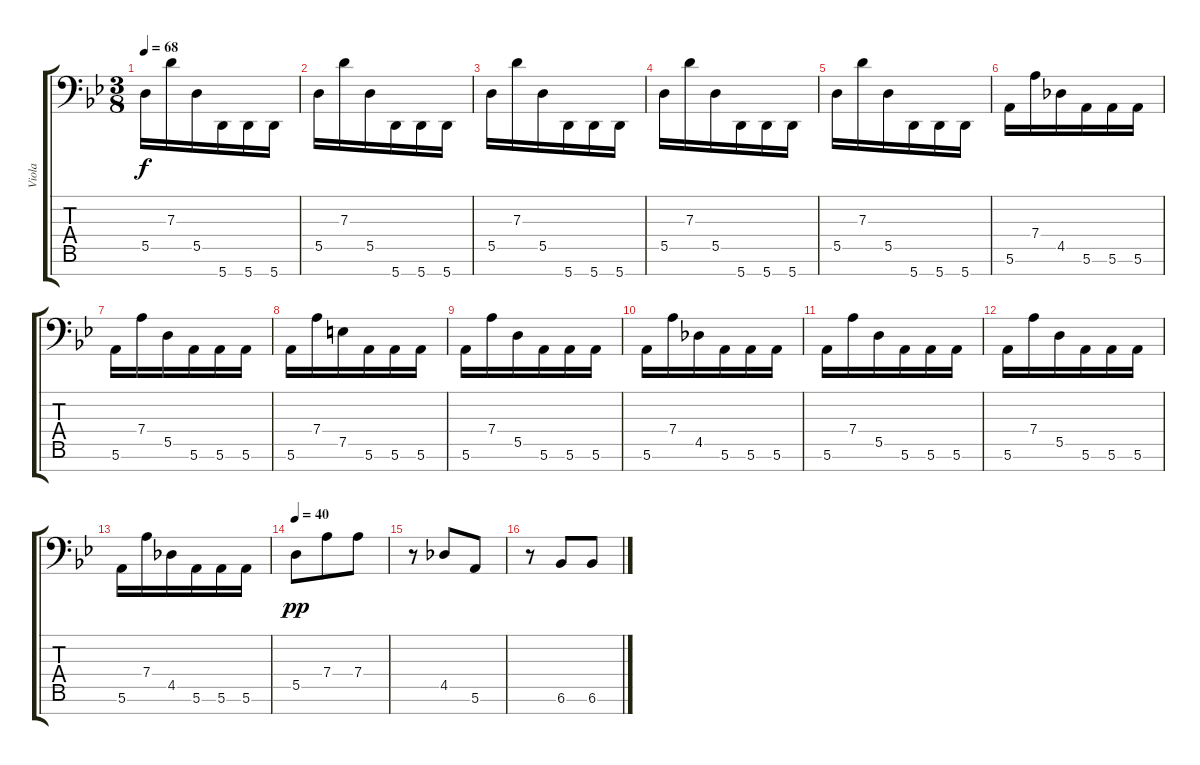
\track ("Viola" "Viola") {instrument viola}
\staff {score tabs}
\tuning (E4 B3 G3 D3 A2 E2 A1) {hide}
\ts (3 8)
\tempo 68
\clef f4
\ks bb
5.5.16{dy f} 7.3.16 5.5.16 5.7.16 5.7.16 5.7.16 |
5.5.16 7.3.16 5.5.16 5.7.16 5.7.16 5.7.16 |
5.5.16 7.3.16 5.5.16 5.7.16 5.7.16 5.7.16 |
5.5.16 7.3.16 5.5.16 5.7.16 5.7.16 5.7.16 |
5.5.16 7.3.16 5.5.16 5.7.16 5.7.16 5.7.16 |
5.6.16 7.4.16 4.5.16 5.6.16 5.6.16 5.6.16 |
5.6.16 7.4.16 5.5.16 5.6.16 5.6.16 5.6.16 |
5.6.16 7.4.16 7.5.16 5.6.16 5.6.16 5.6.16 |
5.6.16 7.4.16 5.5.16 5.6.16 5.6.16 5.6.16 |
5.6.16 7.4.16 4.5.16 5.6.16 5.6.16 5.6.16 |
5.6.16 7.4.16 5.5.16 5.6.16 5.6.16 5.6.16 |
5.6.16 7.4.16 5.5.16 5.6.16 5.6.16 5.6.16 |
5.6.16 7.4.16 4.5.16 5.6.16 5.6.16 5.6.16 |
\tempo 40
5.5.8{dy pp} 7.4.8 7.4.8 |
r.8 4.5.8 5.6.8 |
r.8 6.6.8 6.6.8
